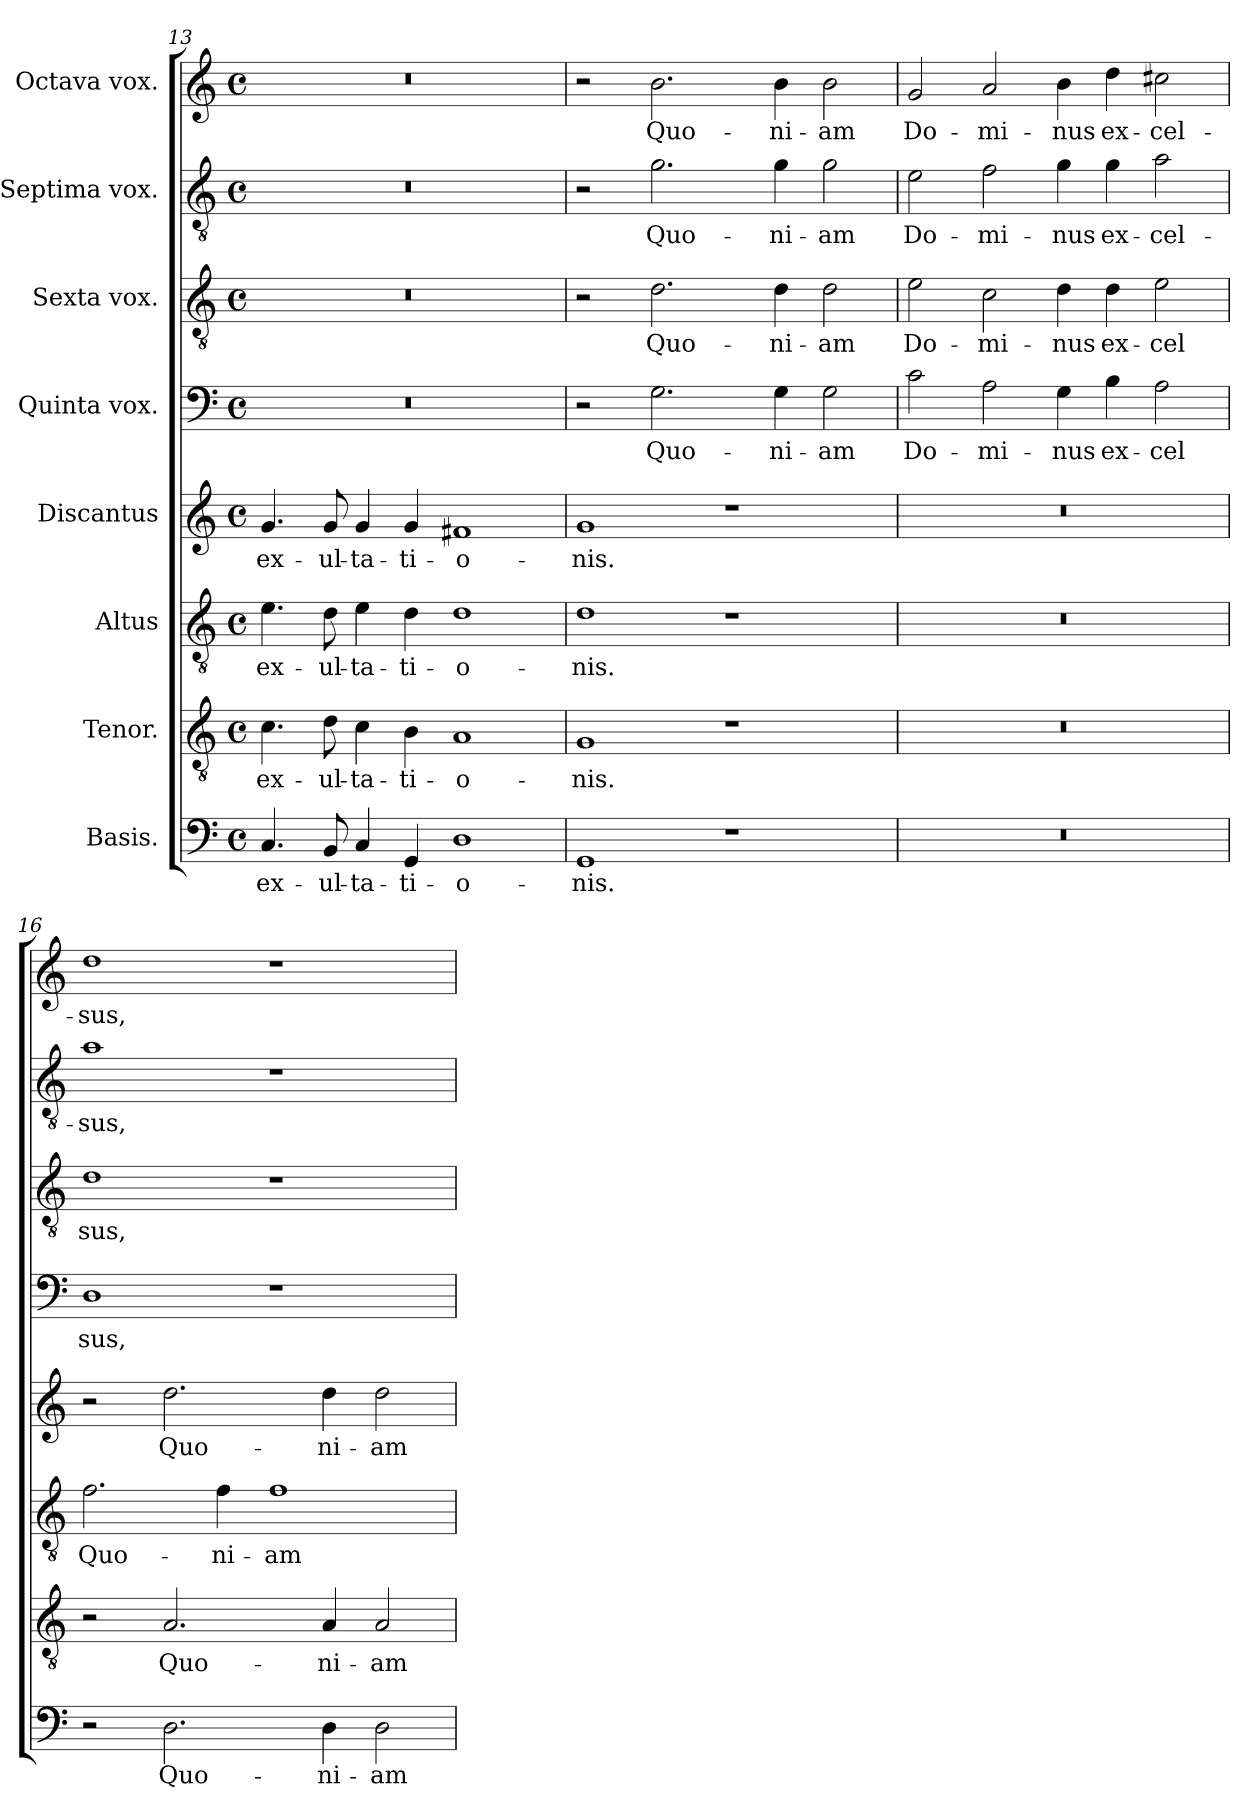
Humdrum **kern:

**kern	**text	**kern	**text	**kern	**text	**kern	**text	**kern	**text	**kern	**text	**kern	**text	**kern	**text
*part8	*part8	*part7	*part7	*part6	*part6	*part5	*part5	*part4	*part4	*part3	*part3	*part2	*part2	*part1	*part1
*staff8	*staff8	*staff7	*staff7	*staff6	*staff6	*staff5	*staff5	*staff4	*staff4	*staff3	*staff3	*staff2	*staff2	*staff1	*staff1
*I"Basis.	*	*I"Tenor.	*	*I"Altus	*	*I"Discantus	*	*I"Quinta vox.	*	*I"Sexta vox.	*	*I"Septima vox.	*	*I"Octava vox.	*
*clefF4	*	*clefGv2	*	*clefGv2	*	*clefG2	*	*clefF4	*	*clefGv2	*	*clefGv2	*	*clefG2	*
*k[]	*	*k[]	*	*k[]	*	*k[]	*	*k[]	*	*k[]	*	*k[]	*	*k[]	*
*M4/2	*	*M4/2	*	*M4/2	*	*M4/2	*	*M4/2	*	*M4/2	*	*M4/2	*	*M4/2	*
*met(c)	*	*met(c)	*	*met(c)	*	*met(c)	*	*met(c)	*	*met(c)	*	*met(c)	*	*met(c)	*
=13	=13	=13	=13	=13	=13	=13	=13	=13	=13	=13	=13	=13	=13	=13	=13
!	!LO:LY:b	!	!LO:LY:b	!	!LO:LY:b	!	!LO:LY:b	!	!	!	!	!	!	!	!
4.C/	ex-	4.c\	ex-	4.e\	ex-	4.g/	ex-	0r	.	0r	.	0r	.	0r	.
!	!LO:LY:b	!	!LO:LY:b	!	!LO:LY:b	!	!LO:LY:b	!	!	!	!	!	!	!	!
8BB/	-ul-	8d\	-ul-	8d\	-ul-	8g/	-ul-	.	.	.	.	.	.	.	.
!	!LO:LY:b	!	!LO:LY:b	!	!LO:LY:b	!	!LO:LY:b	!	!	!	!	!	!	!	!
4C/	-ta-	4c\	-ta-	4e\	-ta-	4g/	-ta-	.	.	.	.	.	.	.	.
!	!LO:LY:b	!	!LO:LY:b	!	!LO:LY:b	!	!LO:LY:b	!	!	!	!	!	!	!	!
4GG/	-ti-	4B\	-ti-	4d\	-ti-	4g/	-ti-	.	.	.	.	.	.	.	.
!	!LO:LY:b	!	!LO:LY:b	!	!LO:LY:b	!	!LO:LY:b	!	!	!	!	!	!	!	!
1D	-o-	1A	-o-	1d	-o-	1f#X	-o-	.	.	.	.	.	.	.	.
=14	=14	=14	=14	=14	=14	=14	=14	=14	=14	=14	=14	=14	=14	=14	=14
!	!LO:LY:b	!	!LO:LY:b	!	!LO:LY:b	!	!LO:LY:b	!	!	!	!	!	!	!	!
1GG	-nis.	1G	-nis.	1d	-nis.	1g	-nis.	2r	.	2r	.	2r	.	2r	.
!	!	!	!	!	!	!	!	!	!LO:LY:b	!	!LO:LY:b	!	!LO:LY:b	!	!LO:LY:b
.	.	.	.	.	.	.	.	2.G\	Quo-	2.d\	Quo-	2.g\	Quo-	2.b\	Quo-
1r	.	1r	.	1r	.	1r	.	.	.	.	.	.	.	.	.
!	!	!	!	!	!	!	!	!	!LO:LY:b	!	!LO:LY:b	!	!LO:LY:b	!	!LO:LY:b
.	.	.	.	.	.	.	.	4G\	-ni-	4d\	-ni-	4g\	-ni-	4b\	-ni-
!	!	!	!	!	!	!	!	!	!LO:LY:b	!	!LO:LY:b	!	!LO:LY:b	!	!LO:LY:b
.	.	.	.	.	.	.	.	2G\	-am	2d\	-am	2g\	-am	2b\	-am
=15	=15	=15	=15	=15	=15	=15	=15	=15	=15	=15	=15	=15	=15	=15	=15
!	!	!	!	!	!	!	!	!	!LO:LY:b	!	!LO:LY:b	!	!LO:LY:b	!	!LO:LY:b
0r	.	0r	.	0r	.	0r	.	2c\	Do-	2e\	Do-	2e\	Do-	2g/	Do-
!	!	!	!	!	!	!	!	!	!LO:LY:b	!	!LO:LY:b	!	!LO:LY:b	!	!LO:LY:b
.	.	.	.	.	.	.	.	2A\	-mi-	2c\	-mi-	2f\	-mi-	2a/	-mi-
!	!	!	!	!	!	!	!	!	!LO:LY:b	!	!LO:LY:b	!	!LO:LY:b	!	!LO:LY:b
.	.	.	.	.	.	.	.	4G\	-nus	4d\	-nus	4g\	-nus	4b\	-nus
!	!	!	!	!	!	!	!	!	!LO:LY:b	!	!LO:LY:b	!	!LO:LY:b	!	!LO:LY:b
.	.	.	.	.	.	.	.	4B\	ex-	4d\	ex-	4g\	ex-	4dd\	ex-
!	!	!	!	!	!	!	!	!	!LO:LY:b	!	!LO:LY:b	!	!LO:LY:b	!	!LO:LY:b
.	.	.	.	.	.	.	.	2A\	-cel	2e\	-cel	2a\	-cel-	2cc#X\	-cel-
!!LO:LB:g=z
=16	=16	=16	=16	=16	=16	=16	=16	=16	=16	=16	=16	=16	=16	=16	=16
!	!	!	!	!	!LO:LY:b	!	!	!	!LO:LY:b	!	!LO:LY:b	!	!LO:LY:b	!	!LO:LY:b
2r	.	2r	.	2.f\	Quo-	2r	.	1D	sus,	1d	sus,	1a	-sus,	1dd	-sus,
!	!LO:LY:b	!	!LO:LY:b	!	!	!	!LO:LY:b	!	!	!	!	!	!	!	!
2.D\	Quo-	2.A/	Quo-	.	.	2.dd\	Quo-	.	.	.	.	.	.	.	.
!	!	!	!	!	!LO:LY:b	!	!	!	!	!	!	!	!	!	!
.	.	.	.	4f\	-ni-	.	.	.	.	.	.	.	.	.	.
!	!	!	!	!	!LO:LY:b	!	!	!	!	!	!	!	!	!	!
.	.	.	.	1f	-am	.	.	1r	.	1r	.	1r	.	1r	.
!	!LO:LY:b	!	!LO:LY:b	!	!	!	!LO:LY:b	!	!	!	!	!	!	!	!
4D\	-ni-	4A/	-ni-	.	.	4dd\	-ni-	.	.	.	.	.	.	.	.
!	!LO:LY:b	!	!LO:LY:b	!	!	!	!LO:LY:b	!	!	!	!	!	!	!	!
2D\	-am	2A/	-am	.	.	2dd\	-am	.	.	.	.	.	.	.	.
=	=	=	=	=	=	=	=	=	=	=	=	=	=	=	=
*-	*-	*-	*-	*-	*-	*-	*-	*-	*-	*-	*-	*-	*-	*-	*-
